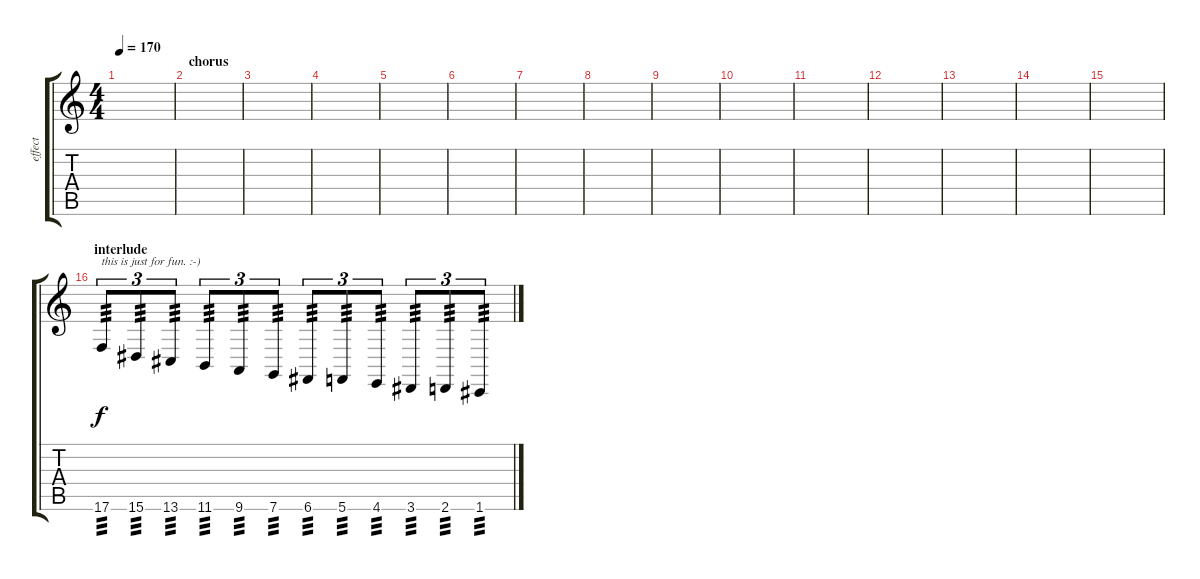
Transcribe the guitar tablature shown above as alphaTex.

\track ("effect" "effect") {instrument lead8bassandlead}
\staff {score tabs}
\tuning (C4 G3 Eb3 Bb2 F2 C2) {hide}
\ts (4 4)
\tempo 170
\clef g2
\ks c
|
\section ("" "chorus")
|
|
|
|
|
|
|
|
|
|
|
|
|
|
\section ("" "interlude")
17.6.8{tu (3 2) txt "this is just for fun. :-)" tp 3} 15.6.8{tu (3 2) tp 3} 13.6.8{tu (3 2) tp 3} 11.6.8{tu (3 2) tp 3} 9.6.8{tu (3 2) tp 3} 7.6.8{tu (3 2) tp 3} 6.6.8{tu (3 2) tp 3} 5.6.8{tu (3 2) tp 3} 4.6.8{tu (3 2) tp 3} 3.6.8{tu (3 2) tp 3} 2.6.8{tu (3 2) tp 3} 1.6.8{tu (3 2) tp 3}
